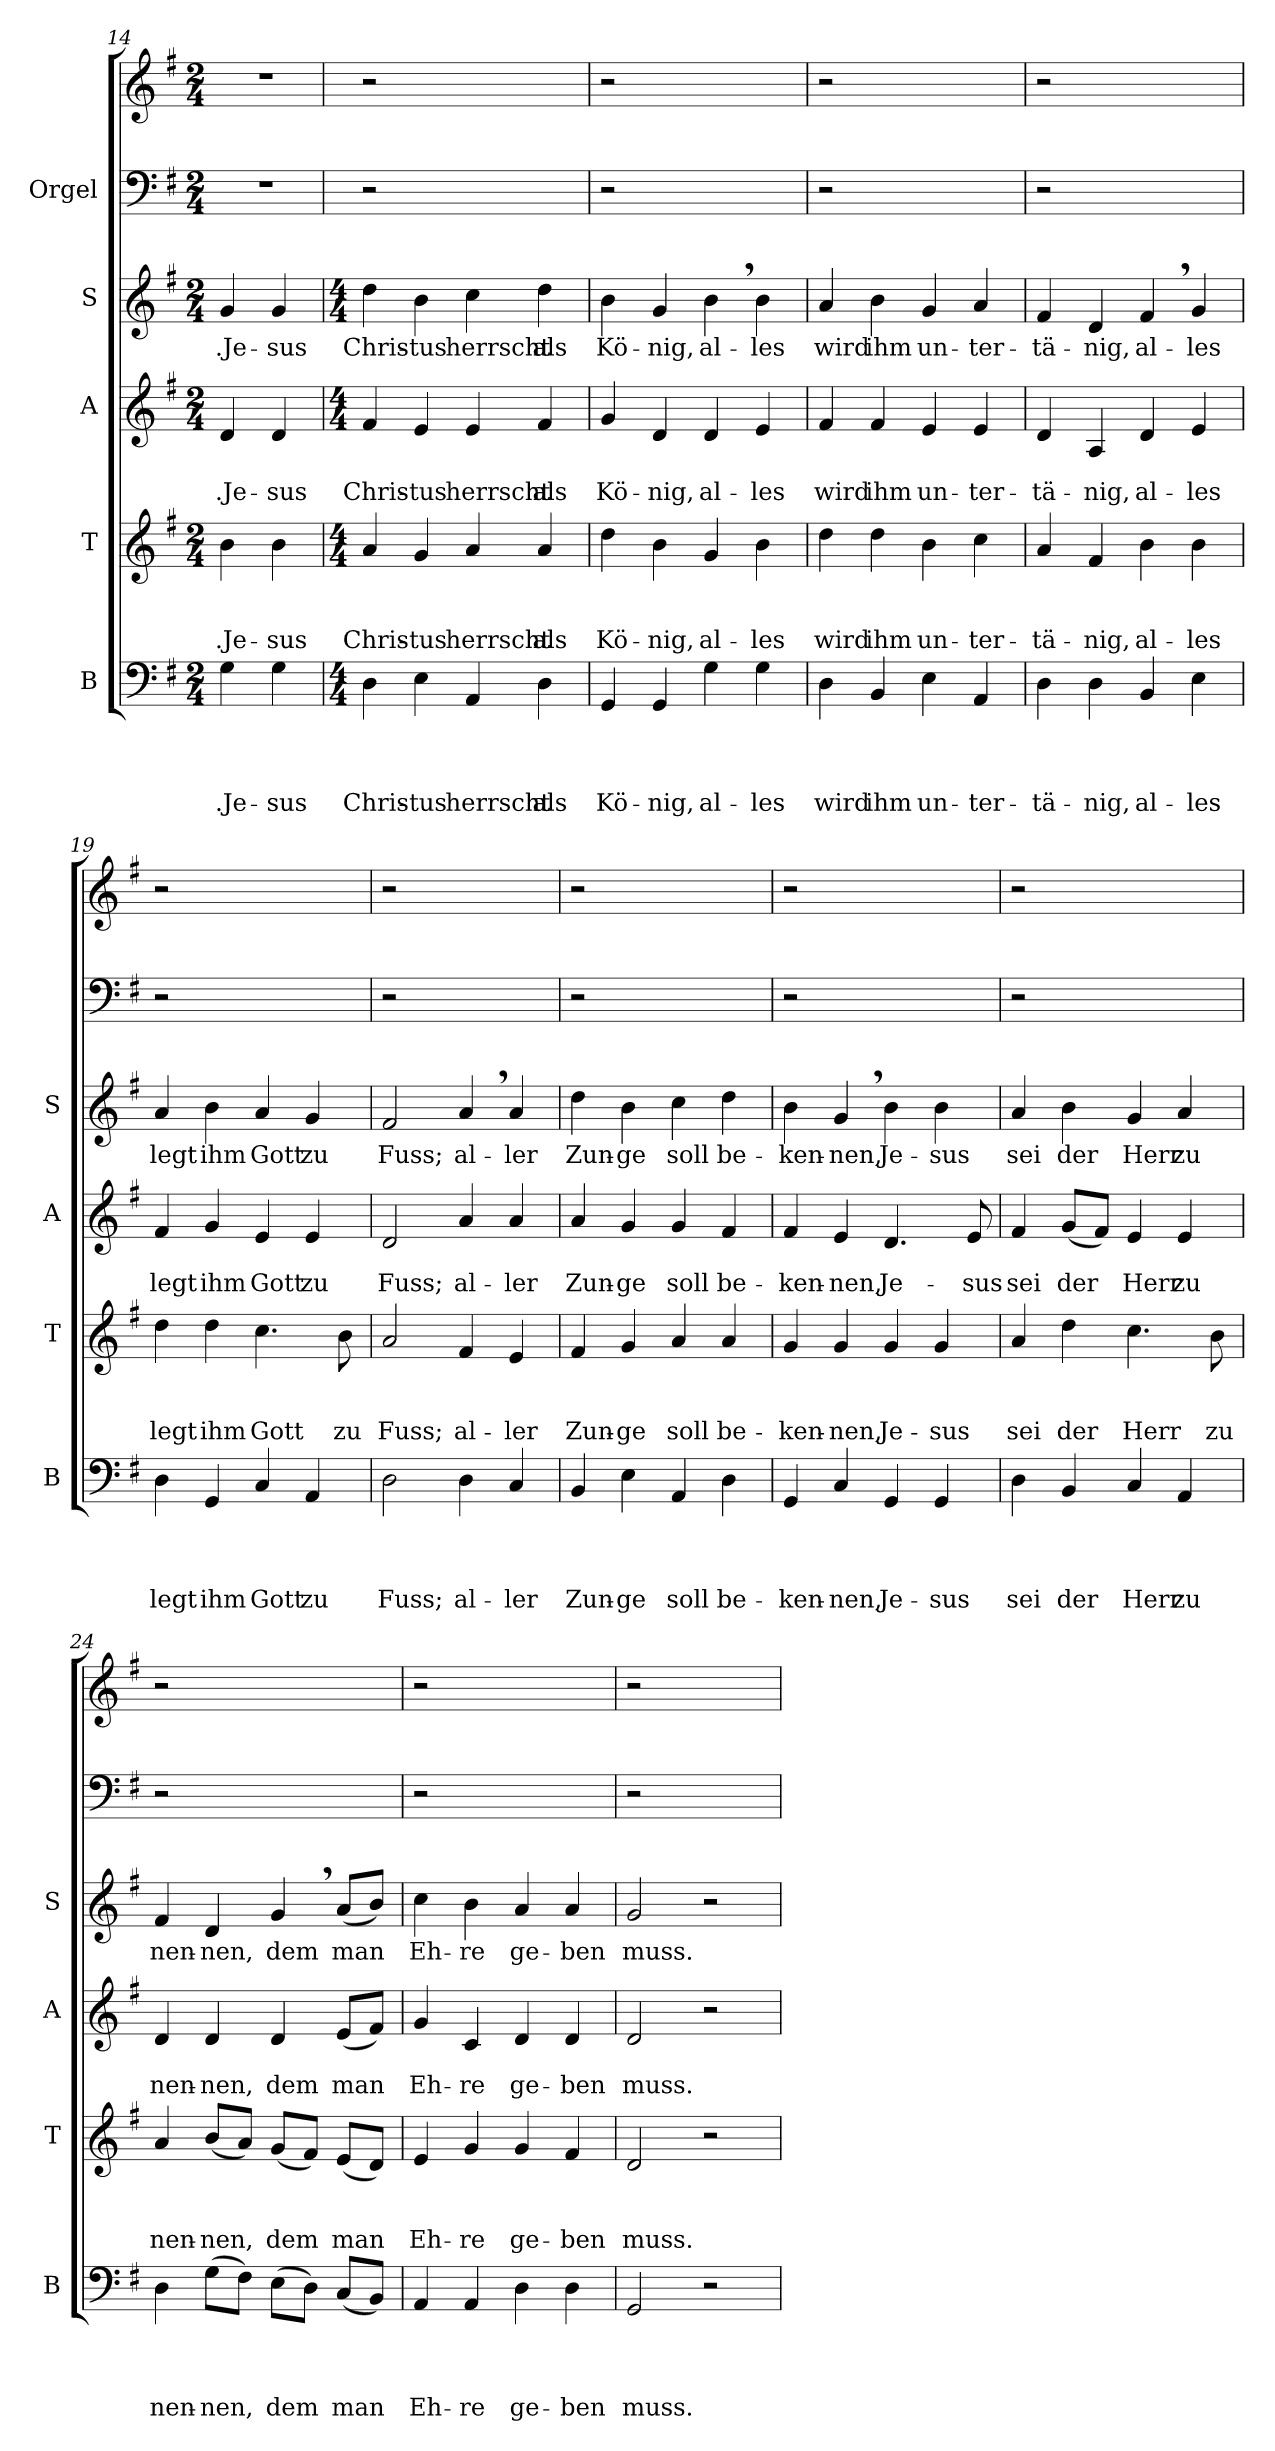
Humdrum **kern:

**kern	**text	**text	**text	**text	**kern	**text	**text	**text	**kern	**text	**text	**kern	**text	**kern	**kern
*part5	*part5	*part5	*part5	*part5	*part4	*part4	*part4	*part4	*part3	*part3	*part3	*part2	*part2	*part1	*part1
*staff6	*staff6	*staff6	*staff6	*staff6	*staff5	*staff5	*staff5	*staff5	*staff4	*staff4	*staff4	*staff3	*staff3	*staff2	*staff1
*I"B	*	*	*	*	*I"T	*	*	*	*I"A	*	*	*I"S	*	*I"Orgel	*
*I'B	*	*	*	*	*I'T	*	*	*	*I'A	*	*	*I'S	*	*	*
!!LO:PB:g=z
*clefF4	*	*	*	*	*clefG2	*	*	*	*clefG2	*	*	*clefG2	*	*clefF4	*clefG2
*k[f#]	*	*	*	*	*k[f#]	*	*	*	*k[f#]	*	*	*k[f#]	*	*k[f#]	*k[f#]
*G:	*	*	*	*	*G:	*	*	*	*G:	*	*	*G:	*	*G:	*G:
*M2/4	*	*	*	*	*M2/4	*	*	*	*M2/4	*	*	*M2/4	*	*M2/4	*M2/4
=14	=14	=14	=14	=14	=14	=14	=14	=14	=14	=14	=14	=14	=14	=14	=14
!	!	!	!	!LO:LY:b	!	!	!	!LO:LY:b	!	!	!LO:LY:b	!	!LO:LY:b	!	!
4G>\	.	.	.	.Je-	4b>\	.	.	.Je-	4d</	.	.Je-	4g</	.Je-	2r	2r
!	!	!	!	!LO:LY:b	!	!	!	!LO:LY:b	!	!	!LO:LY:b	!	!LO:LY:b	!	!
4G\	.	.	.	-sus	4b\	.	.	-sus	4d/	.	-sus	4g/	-sus	.	.
=15	=15	=15	=15	=15	=15	=15	=15	=15	=15	=15	=15	=15	=15	=15	=15
*M4/4	*	*	*	*	*M4/4	*	*	*	*M4/4	*	*	*M4/4	*	*	*
!	!	!	!	!LO:LY:b	!	!	!	!LO:LY:b	!	!	!LO:LY:b	!	!LO:LY:b	!	!
4D\	.	.	.	Chris-	4a/	.	.	Chris-	4f#/	.	Chris-	4dd\	Chris-	2r	2r
!	!	!	!	!LO:LY:b	!	!	!	!LO:LY:b	!	!	!LO:LY:b	!	!LO:LY:b	!	!
4E\	.	.	.	-tus	4g/	.	.	-tus	4e/	.	-tus	4b\	-tus	.	.
!	!	!	!	!LO:LY:b	!	!	!	!LO:LY:b	!	!	!LO:LY:b	!	!LO:LY:b	!	!
4AA/	.	.	.	herrscht	4a/	.	.	herrscht	4e/	.	herrscht	4cc\	herrscht	2ryy	2ryy
!	!	!	!	!LO:LY:b	!	!	!	!LO:LY:b	!	!	!LO:LY:b	!	!LO:LY:b	!	!
4D\	.	.	.	als	4a/	.	.	als	4f#/	.	als	4dd\	als	.	.
=16	=16	=16	=16	=16	=16	=16	=16	=16	=16	=16	=16	=16	=16	=16	=16
!	!	!	!	!LO:LY:b	!	!	!	!LO:LY:b	!	!	!LO:LY:b	!	!LO:LY:b	!	!
4GG/	.	.	.	Kö-	4dd\	.	.	Kö-	4g/	.	Kö-	4b\	Kö-	2r	2r
!	!	!	!	!LO:LY:b	!	!	!	!LO:LY:b	!	!	!LO:LY:b	!	!LO:LY:b	!	!
4GG/	.	.	.	-nig,	4b\	.	.	-nig,	4d/	.	-nig,	4g/	-nig,	.	.
!	!	!	!	!LO:LY:b	!	!	!	!LO:LY:b	!	!	!LO:LY:b	!	!LO:LY:b	!	!
4G\	.	.	.	al-	4g/	.	.	al-	4d/	.	al-	4b,>\	al-	2ryy	2ryy
!	!	!	!	!LO:LY:b	!	!	!	!LO:LY:b	!	!	!LO:LY:b	!	!LO:LY:b	!	!
4G\	.	.	.	-les	4b\	.	.	-les	4e/	.	-les	4b\	-les	.	.
=17	=17	=17	=17	=17	=17	=17	=17	=17	=17	=17	=17	=17	=17	=17	=17
!	!	!	!	!LO:LY:b	!	!	!	!LO:LY:b	!	!	!LO:LY:b	!	!LO:LY:b	!	!
4D\	.	.	.	wird	4dd\	.	.	wird	4f#/	.	wird	4a/	wird	2r	2r
!	!	!	!	!LO:LY:b	!	!	!	!LO:LY:b	!	!	!LO:LY:b	!	!LO:LY:b	!	!
4BB/	.	.	.	ihm	4dd\	.	.	ihm	4f#/	.	ihm	4b\	ihm	.	.
!	!	!	!	!LO:LY:b	!	!	!	!LO:LY:b	!	!	!LO:LY:b	!	!LO:LY:b	!	!
4E\	.	.	.	un-	4b\	.	.	un-	4e/	.	un-	4g/	un-	2ryy	2ryy
!	!	!	!	!LO:LY:b	!	!	!	!LO:LY:b	!	!	!LO:LY:b	!	!LO:LY:b	!	!
4AA/	.	.	.	-ter-	4cc\	.	.	-ter-	4e/	.	-ter-	4a/	-ter-	.	.
!!LO:LB:g=z
=18	=18	=18	=18	=18	=18	=18	=18	=18	=18	=18	=18	=18	=18	=18	=18
!	!	!	!	!LO:LY:b	!	!	!	!LO:LY:b	!	!	!LO:LY:b	!	!LO:LY:b	!	!
4D\	.	.	.	-tä-	4a/	.	.	-tä-	4d/	.	-tä-	4f#/	-tä-	2r	2r
!	!	!	!	!LO:LY:b	!	!	!	!LO:LY:b	!	!	!LO:LY:b	!	!LO:LY:b	!	!
4D\	.	.	.	-nig,	4f#/	.	.	-nig,	4A/	.	-nig,	4d/	-nig,	.	.
!	!	!	!	!LO:LY:b	!	!	!	!LO:LY:b	!	!	!LO:LY:b	!	!LO:LY:b	!	!
4BB/	.	.	.	al-	4b\	.	.	al-	4d/	.	al-	4f#,>/	al-	2ryy	2ryy
!	!	!	!	!LO:LY:b	!	!	!	!LO:LY:b	!	!	!LO:LY:b	!	!LO:LY:b	!	!
4E\	.	.	.	-les	4b\	.	.	-les	4e/	.	-les	4g/	-les	.	.
=19	=19	=19	=19	=19	=19	=19	=19	=19	=19	=19	=19	=19	=19	=19	=19
!	!	!	!	!LO:LY:b	!	!	!	!LO:LY:b	!	!	!LO:LY:b	!	!LO:LY:b	!	!
4D\	.	.	.	legt	4dd\	.	.	legt	4f#/	.	legt	4a/	legt	2r	2r
!	!	!	!	!LO:LY:b	!	!	!	!LO:LY:b	!	!	!LO:LY:b	!	!LO:LY:b	!	!
4GG/	.	.	.	ihm	4dd\	.	.	ihm	4g/	.	ihm	4b\	ihm	.	.
!	!	!	!	!LO:LY:b	!	!	!	!LO:LY:b	!	!	!LO:LY:b	!	!LO:LY:b	!	!
4C/	.	.	.	Gott	4.cc\	.	.	Gott	4e/	.	Gott	4a/	Gott	2ryy	2ryy
!	!	!	!	!LO:LY:b	!	!	!	!	!	!	!LO:LY:b	!	!LO:LY:b	!	!
4AA/	.	.	.	zu	.	.	.	.	4e/	.	zu	4g/	zu	.	.
!	!	!	!	!	!	!	!	!LO:LY:b	!	!	!	!	!	!	!
.	.	.	.	.	8b\	.	.	zu	.	.	.	.	.	.	.
=20	=20	=20	=20	=20	=20	=20	=20	=20	=20	=20	=20	=20	=20	=20	=20
!	!	!	!	!LO:LY:b	!	!	!	!LO:LY:b	!	!	!LO:LY:b	!	!LO:LY:b	!	!
2D\	.	.	.	Fuss;	2a/	.	.	Fuss;	2d/	.	Fuss;	2f#/	Fuss;	2r	2r
!	!	!	!	!LO:LY:b	!	!	!	!LO:LY:b	!	!	!LO:LY:b	!	!LO:LY:b	!	!
4D\	.	.	.	al-	4f#/	.	.	al-	4a/	.	al-	4a,>/	al-	2ryy	2ryy
!	!	!	!	!LO:LY:b	!	!	!	!LO:LY:b	!	!	!LO:LY:b	!	!LO:LY:b	!	!
4C/	.	.	.	-ler	4e/	.	.	-ler	4a/	.	-ler	4a/	-ler	.	.
=21	=21	=21	=21	=21	=21	=21	=21	=21	=21	=21	=21	=21	=21	=21	=21
!	!	!	!	!LO:LY:b	!	!	!	!LO:LY:b	!	!	!LO:LY:b	!	!LO:LY:b	!	!
4BB/	.	.	.	Zun-	4f#/	.	.	Zun-	4a/	.	Zun-	4dd\	Zun-	2r	2r
!	!	!	!	!LO:LY:b	!	!	!	!LO:LY:b	!	!	!LO:LY:b	!	!LO:LY:b	!	!
4E\	.	.	.	-ge	4g/	.	.	-ge	4g/	.	-ge	4b\	-ge	.	.
!	!	!	!	!LO:LY:b	!	!	!	!LO:LY:b	!	!	!LO:LY:b	!	!LO:LY:b	!	!
4AA/	.	.	.	soll	4a/	.	.	soll	4g/	.	soll	4cc\	soll	2ryy	2ryy
!	!	!	!	!LO:LY:b	!	!	!	!LO:LY:b	!	!	!LO:LY:b	!	!LO:LY:b	!	!
4D\	.	.	.	be-	4a/	.	.	be-	4f#/	.	be-	4dd\	be-	.	.
!!LO:LB:g=z
=22	=22	=22	=22	=22	=22	=22	=22	=22	=22	=22	=22	=22	=22	=22	=22
!	!	!	!	!LO:LY:b	!	!	!	!LO:LY:b	!	!	!LO:LY:b	!	!LO:LY:b	!	!
4GG/	.	.	.	-ken-	4g/	.	.	-ken-	4f#/	.	-ken-	4b\	-ken-	2r	2r
!	!	!	!	!LO:LY:b:rj	!	!	!	!LO:LY:b:rj	!	!	!LO:LY:b:rj	!	!LO:LY:b:rj	!	!
4C/	.	.	.	-nen,	4g/	.	.	-nen,	4e/	.	-nen,	4g,>/	-nen,	.	.
!	!	!	!	!LO:LY:b	!	!	!	!LO:LY:b	!	!	!LO:LY:b	!	!LO:LY:b	!	!
4GG/	.	.	.	Je-	4g/	.	.	Je-	4.d/	.	Je-	4b\	Je-	2ryy	2ryy
!	!	!	!	!LO:LY:b	!	!	!	!LO:LY:b	!	!	!	!	!LO:LY:b	!	!
4GG/	.	.	.	-sus	4g/	.	.	-sus	.	.	.	4b\	-sus	.	.
!	!	!	!	!	!	!	!	!	!	!	!LO:LY:b	!	!	!	!
.	.	.	.	.	.	.	.	.	8e/	.	-sus	.	.	.	.
=23	=23	=23	=23	=23	=23	=23	=23	=23	=23	=23	=23	=23	=23	=23	=23
!	!	!	!	!LO:LY:b	!	!	!	!LO:LY:b	!	!	!LO:LY:b	!	!LO:LY:b	!	!
4D\	.	.	.	sei	4a/	.	.	sei	4f#/	.	sei	4a/	sei	2r	2r
!	!	!	!	!LO:LY:b	!	!	!	!LO:LY:b	!	!	!LO:LY:b	!	!LO:LY:b	!	!
4BB/	.	.	.	der	4dd\	.	.	der	(<8g/L	.	der	4b\	der	.	.
.	.	.	.	.	.	.	.	.	8f#/J)	.	.	.	.	.	.
!	!	!	!	!LO:LY:b	!	!	!	!LO:LY:b	!	!	!LO:LY:b	!	!LO:LY:b	!	!
4C/	.	.	.	Herr	4.cc\	.	.	Herr	4e/	.	Herr	4g/	Herr	2ryy	2ryy
!	!	!	!	!LO:LY:b	!	!	!	!	!	!	!LO:LY:b	!	!LO:LY:b	!	!
4AA/	.	.	.	zu	.	.	.	.	4e/	.	zu	4a/	zu	.	.
!	!	!	!	!	!	!	!	!LO:LY:b	!	!	!	!	!	!	!
.	.	.	.	.	8b\	.	.	zu	.	.	.	.	.	.	.
=24	=24	=24	=24	=24	=24	=24	=24	=24	=24	=24	=24	=24	=24	=24	=24
!	!	!	!	!LO:LY:b	!	!	!	!LO:LY:b	!	!	!LO:LY:b	!	!LO:LY:b	!	!
4D\	.	.	.	nen-	4a/	.	.	nen-	4d/	.	nen-	4f#/	nen-	2r	2r
!	!	!	!	!LO:LY:b	!	!	!	!LO:LY:b	!	!	!LO:LY:b:rj	!	!LO:LY:b:rj	!	!
(>8G\L	.	.	.	-nen,	(<8b/L	.	.	-nen,	4d/	.	-nen,	4d/	-nen,	.	.
8F#\J)	.	.	.	.	8a/J)	.	.	.	.	.	.	.	.	.	.
!	!	!	!	!LO:LY:b	!	!	!	!LO:LY:b	!	!	!LO:LY:b	!	!LO:LY:b	!	!
(>8E\L	.	.	.	dem	(<8g/L	.	.	dem	4d/	.	dem	4g,>/	dem	2ryy	2ryy
8D\J)	.	.	.	.	8f#/J)	.	.	.	.	.	.	.	.	.	.
!	!	!	!	!LO:LY:b	!	!	!	!LO:LY:b	!	!	!LO:LY:b	!	!LO:LY:b	!	!
(<8C/L	.	.	.	man	(<8e/L	.	.	man	(<8e/L	.	man	(<8a/L	man	.	.
8BB/J)	.	.	.	.	8d/J)	.	.	.	8f#/J)	.	.	8b/J)	.	.	.
=25	=25	=25	=25	=25	=25	=25	=25	=25	=25	=25	=25	=25	=25	=25	=25
!	!	!	!	!LO:LY:b	!	!	!	!LO:LY:b	!	!	!LO:LY:b	!	!LO:LY:b	!	!
4AA/	.	.	.	Eh-	4e/	.	.	Eh-	4g/	.	Eh-	4cc\	Eh-	2r	2r
!	!	!	!	!LO:LY:b:rj	!	!	!	!LO:LY:b:rj	!	!	!LO:LY:b:rj	!	!LO:LY:b:rj	!	!
4AA/	.	.	.	-re	4g/	.	.	-re	4c/	.	-re	4b\	-re	.	.
!	!	!	!	!LO:LY:b	!	!	!	!LO:LY:b	!	!	!LO:LY:b	!	!LO:LY:b	!	!
4D\	.	.	.	ge-	4g/	.	.	ge-	4d/	.	ge-	4a/	ge-	2ryy	2ryy
!	!	!	!	!LO:LY:b	!	!	!	!LO:LY:b	!	!	!LO:LY:b	!	!LO:LY:b	!	!
4D\	.	.	.	-ben	4f#/	.	.	-ben	4d/	.	-ben	4a/	-ben	.	.
=26	=26	=26	=26	=26	=26	=26	=26	=26	=26	=26	=26	=26	=26	=26	=26
!	!	!	!	!LO:LY:b	!	!	!	!LO:LY:b	!	!	!LO:LY:b	!	!LO:LY:b	!	!
2GG/	.	.	.	muss.	2d/	.	.	muss.	2d/	.	muss.	2g/	muss.	2r	2r
2r	.	.	.	.	2r	.	.	.	2r	.	.	2r	.	2ryy	2ryy
=	=	=	=	=	=	=	=	=	=	=	=	=	=	=	=
*-	*-	*-	*-	*-	*-	*-	*-	*-	*-	*-	*-	*-	*-	*-	*-
